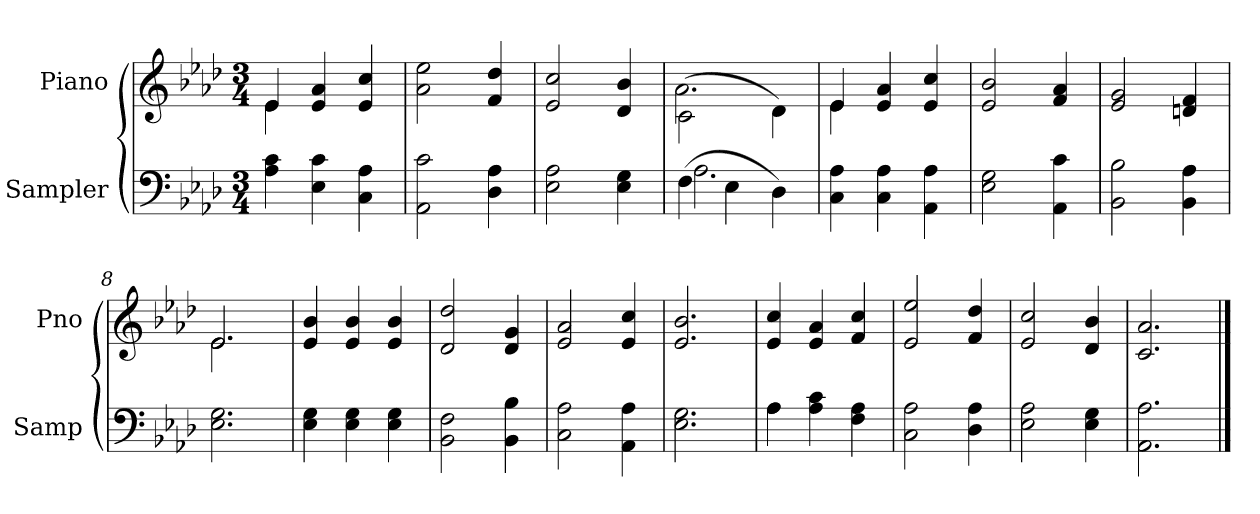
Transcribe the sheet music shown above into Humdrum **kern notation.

**kern	**kern
*part2	*part1
*staff2	*staff1
*I"Sampler	*I"Piano
*I'Samp	*I'Pno
*clefF4	*clefG2
*k[b-e-a-d-]	*k[b-e-a-d-]
*A-:	*A-:
*M3/4	*M3/4
=1	=1
*	*^
4A- 4c	4e-/	4e-
4E- 4c	4e- 4a-	2ryy
4C 4A-	4e- 4cc	.
*	*v	*v
=2	=2
2AA- 2c	2a- 2ee-
4D- 4A-	4f 4dd-
=3	=3
2E- 2A-	2e- 2cc
4E- 4G	4d- 4b-
=4	=4
*^	*^
(4F\	2.A-	(2c\	2.a-
4E-\	.	.	.
4D-\)	.	4d-\)	.
*v	*v	*	*
=5	=5	=5
4C 4A-	4e-/	4e-
4C 4A-	4e- 4a-	2ryy
4AA- 4A-	4e- 4cc	.
*	*v	*v
=6	=6
2E- 2G	2e- 2b-
4AA- 4c	4f 4a-
=7	=7
2BB- 2B-	2e- 2g
4BB- 4A-	4dn 4f
=8	=8
*	*^
2.E- 2.G	2.e-/	2.e-
*	*v	*v
=9	=9
4E- 4G	4e- 4b-
4E- 4G	4e- 4b-
4E- 4G	4e- 4b-
=10	=10
2BB- 2F	2d- 2dd-
4BB- 4B-	4d- 4g
=11	=11
2C 2A-	2e- 2a-
4AA- 4A-	4e- 4cc
=12	=12
2.E- 2.G	2.e- 2.b-
=13	=13
*^	*
4A-\	4A-	4e- 4cc
4A- 4c	2ryy	4e- 4a-
4F 4A-	.	4f 4cc
*v	*v	*
=14	=14
2C 2A-	2e- 2ee-
4D- 4A-	4f 4dd-
=15	=15
2E- 2A-	2e- 2cc
4E- 4G	4d- 4b-
=16	=16
2.AA- 2.A-	2.c 2.a-
==	==
*-	*-
